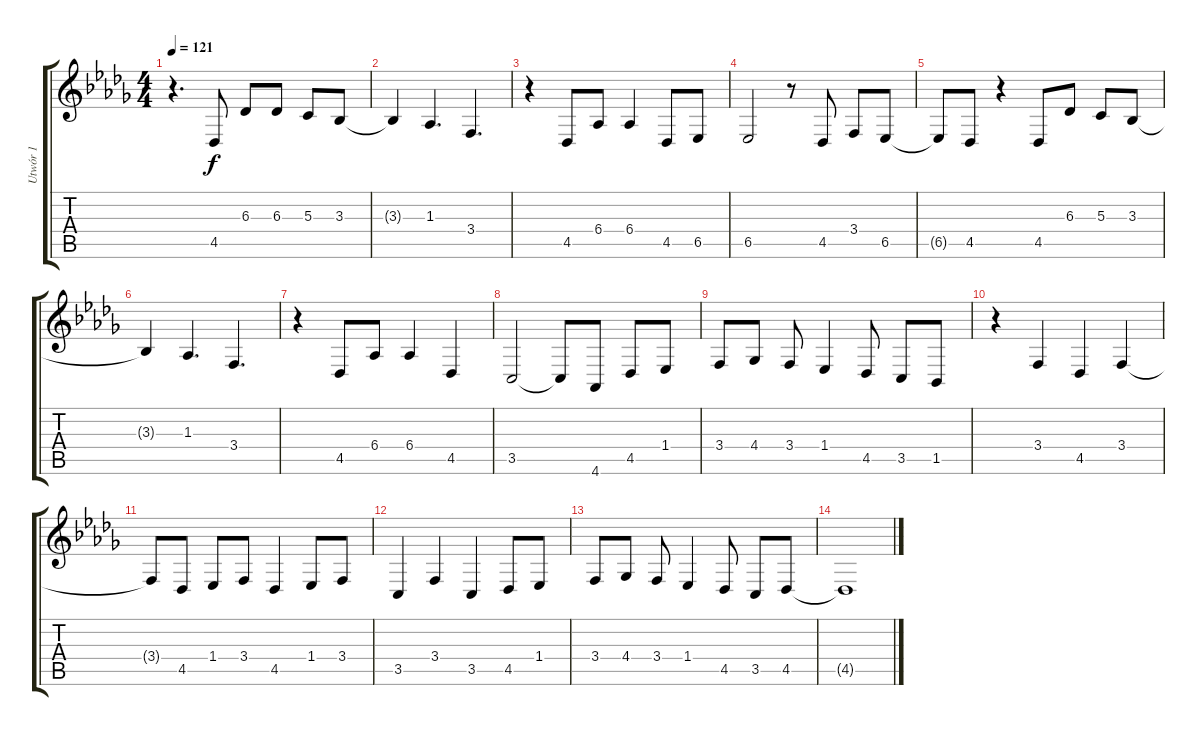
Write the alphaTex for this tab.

\track ("Utwór 1" "Utwór 1") {instrument acousticgrandpiano}
\staff {score tabs}
\tuning (E4 B3 G3 D3 A2 E2) {hide}
\ts (4 4)
\tempo 121
\clef g2
\ks db
r.4{d dy f} 4.5.8 6.3.8 6.3.8 5.3.8 3.3.8 |
3.3{t}.4 1.3.4{d} 3.4.4{d} |
r.4 4.5.8 6.4.8 6.4.4 4.5.8 6.5.8 |
6.5.2 r.8 4.5.8 3.4.8 6.5.8 |
6.5{t}.8 4.5.8 r.4 4.5.8 6.3.8 5.3.8 3.3.8 |
3.3{t}.4 1.3.4{d} 3.4.4{d} |
r.4 4.5.8 6.4.8 6.4.4 4.5.4 |
3.5.2 3.5{t}.8 4.6.8 4.5.8 1.4.8 |
3.4.8 4.4.8 3.4.8 1.4.4 4.5.8 3.5.8 1.5.8 |
r.4 3.4.4 4.5.4 3.4.4 |
3.4{t}.8 4.5.8 1.4.8 3.4.8 4.5.4 1.4.8 3.4.8 |
3.5.4 3.4.4 3.5.4 4.5.8 1.4.8 |
3.4.8 4.4.8 3.4.8 1.4.4 4.5.8 3.5.8 4.5.8 |
4.5{t}.1
